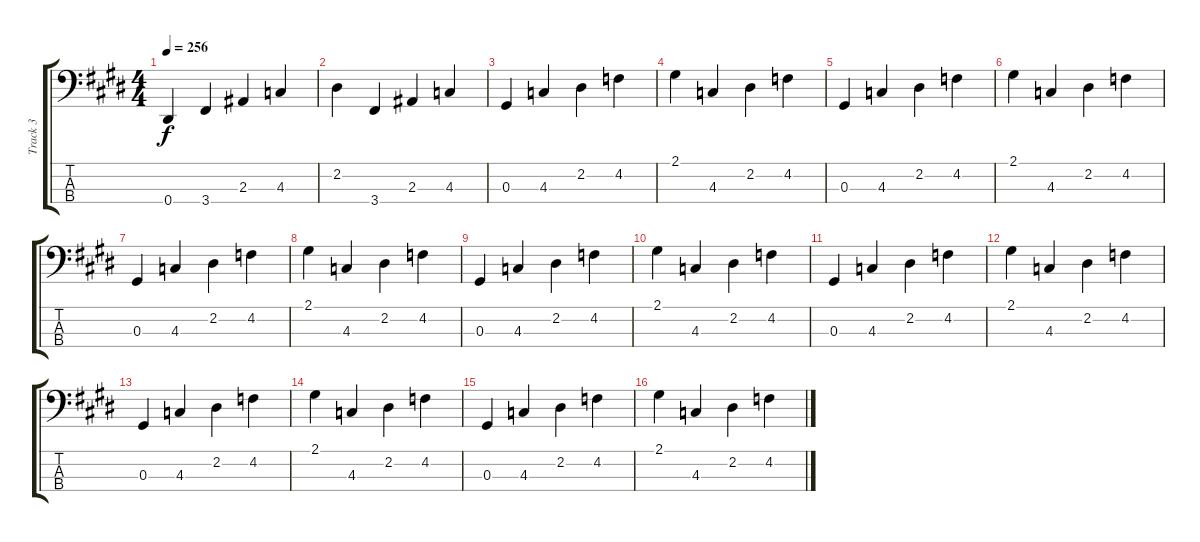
\track ("Track 3" "Track 3") {instrument electricbassfinger}
\staff {score tabs}
\tuning (Gb2 Db2 Ab1 Eb1) {hide}
\ts (4 4)
\tempo 256
\clef f4
\ks e
0.4.4{dy f} 3.4.4 2.3.4 4.3.4 |
2.2.4 3.4.4 2.3.4 4.3.4 |
0.3.4 4.3.4 2.2.4 4.2.4 |
2.1.4 4.3.4 2.2.4 4.2.4 |
0.3.4 4.3.4 2.2.4 4.2.4 |
2.1.4 4.3.4 2.2.4 4.2.4 |
0.3.4 4.3.4 2.2.4 4.2.4 |
2.1.4 4.3.4 2.2.4 4.2.4 |
0.3.4 4.3.4 2.2.4 4.2.4 |
2.1.4 4.3.4 2.2.4 4.2.4 |
0.3.4 4.3.4 2.2.4 4.2.4 |
2.1.4 4.3.4 2.2.4 4.2.4 |
0.3.4 4.3.4 2.2.4 4.2.4 |
2.1.4 4.3.4 2.2.4 4.2.4 |
0.3.4 4.3.4 2.2.4 4.2.4 |
2.1.4 4.3.4 2.2.4 4.2.4
